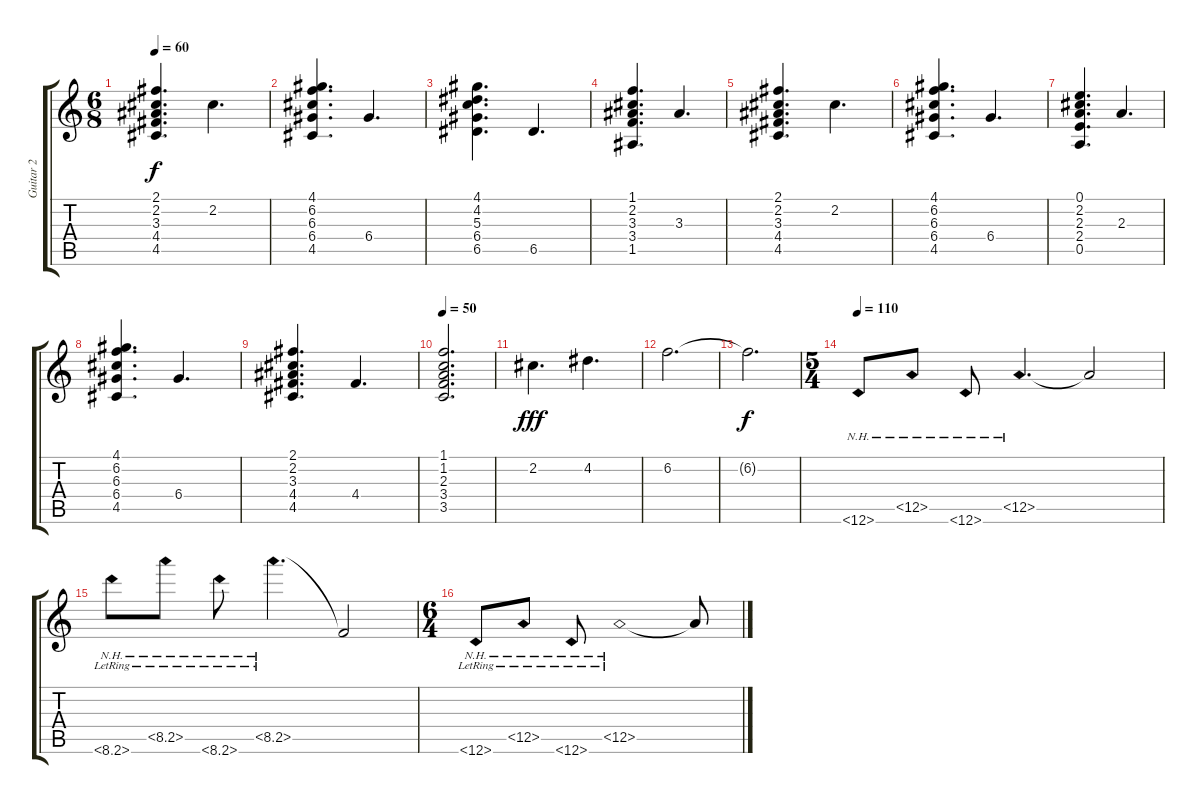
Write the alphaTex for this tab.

\track ("Guitar 2" "Guitar 2") {instrument acousticguitarsteel}
\staff {score tabs}
\tuning (E4 B3 G3 D3 A2 D2) {hide}
\ts (6 8)
\tempo 60
\clef g2
\ks c
(2.1 2.2 3.3 4.4 4.5).4{d dy f} 2.2.4{d} |
(4.1 6.2 6.3 6.4 4.5).4{d} 6.4.4{d} |
(4.1 4.2 5.3 6.4 6.5).4{d} 6.5.4{d} |
(1.1 2.2 3.3 3.4 1.5).4{d} 3.3.4{d} |
(2.1 2.2 3.3 4.4 4.5).4{d} 2.2.4{d} |
(4.1 6.2 6.3 6.4 4.5).4{d} 6.4.4{d} |
(0.1 2.2 2.3 2.4 0.5).4{d} 2.3.4{d} |
(4.1 6.2 6.3 6.4 4.5).4{d} 6.4.4{d} |
(2.1 2.2 3.3 4.4 4.5).4{d} 4.4.4{d} |
\tempo 50
(1.1 1.2 2.3 3.4 3.5).2{d} |
2.2.4{d dy fff} 4.2.4{d} |
6.2.2{d} |
6.2{t}.2{d dy f} |
\ts (5 4)
\tempo 110
12.6{nh}.8 12.5{nh}.8 12.6{nh}.8 12.5{nh}.4{d} 12.5{t}.2 |
8.6{nh lr}.8 8.5{nh lr}.8 8.6{nh lr}.8 8.5{nh lr}.4{d} 8.5{t}.2 |
\ts (6 4)
12.6{nh lr}.8 12.5{nh lr}.8 12.6{nh lr}.8 12.5{nh lr}.1 12.5{t}.8
